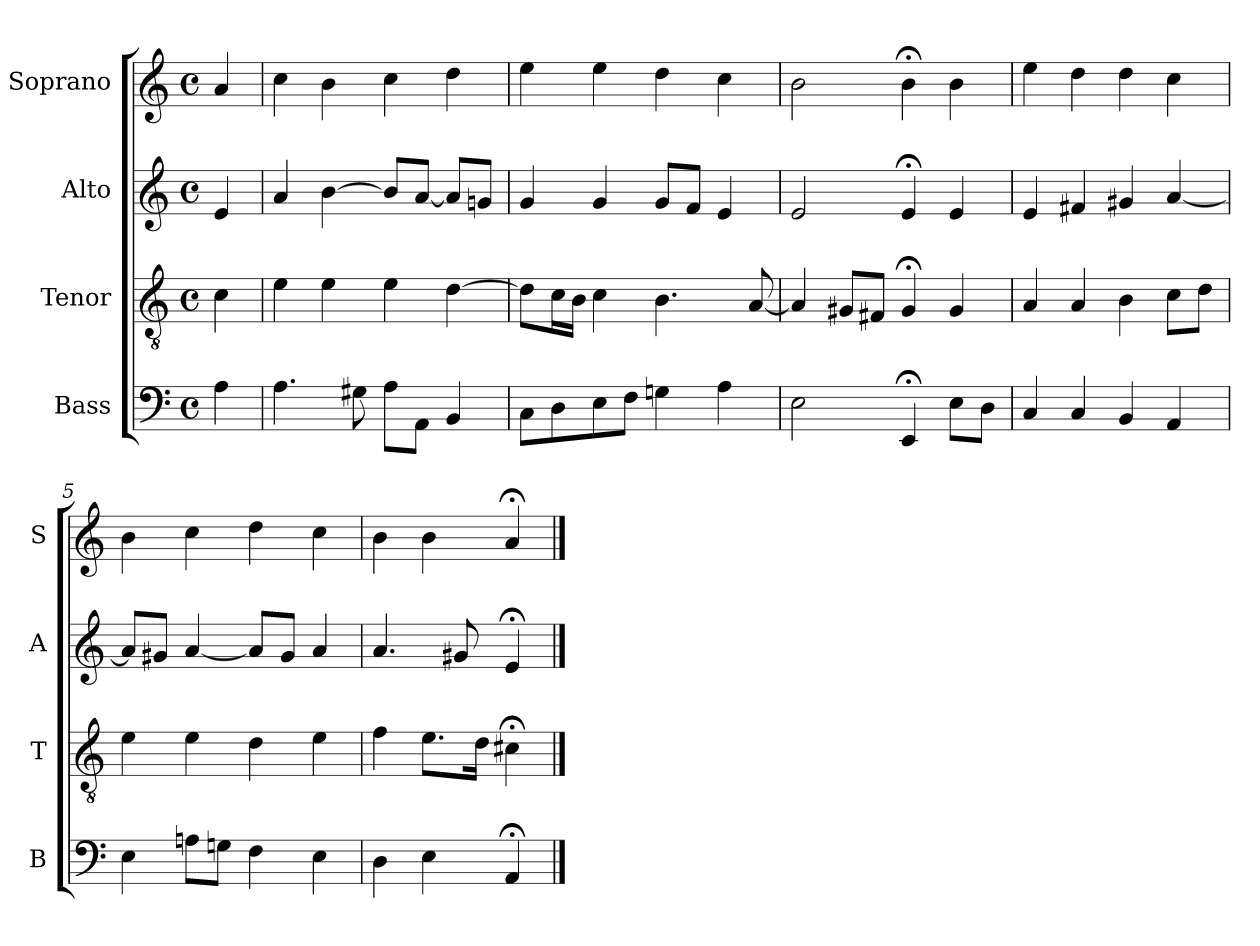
**kern	**kern	**kern	**kern
*part4	*part3	*part2	*part1
*staff4	*staff3	*staff2	*staff1
*I"Bass	*I"Tenor	*I"Alto	*I"Soprano
*I'B	*I'T	*I'A	*I'S
*clefF4	*clefGv2	*clefG2	*clefG2
*k[]	*k[]	*k[]	*k[]
*a:	*a:	*a:	*a:
*M4/4	*M4/4	*M4/4	*M4/4
*met(c)	*met(c)	*met(c)	*met(c)
*MM100	*MM100	*MM100	*MM100
=	=	=	=
4A	4c	4e	4a
=1	=1	=1	=1
4.A	4e	4a	4cc
.	4e	[4b	4b
8G#X	.	.	.
8AL	4e	8bL]	4cc
8AAJ	.	[8aJ	.
4BB	[4d	8aL]	4dd
.	.	8gnJ	.
=2	=2	=2	=2
8CL	8dL]	4g	4ee
8D	16cL	.	.
.	16BJJ	.	.
8E	4c	4g	4ee
8FJ	.	.	.
4Gn	4.B	8gL	4dd
.	.	8fJ	.
4A	.	4e	4cc
.	[8A	.	.
=3	=3	=3	=3
2E	4A]	2e	2b
.	8G#XL	.	.
.	8F#XJ	.	.
4EE;<	4G#;<	4e;<	4b;<
8EL	4G#	4e	4b
8DJ	.	.	.
=4	=4	=4	=4
4C	4A	4e	4ee
4Ci	4Ai	4f#Xi	4ddi
4BB	4B	4g#X	4dd
4AA	8cL	[4a	4cc
.	8dJ	.	.
=5	=5	=5	=5
4E	4e	8aL]	4b
.	.	8g#XJ	.
8AnL	4e	[4a	4cc
8GnJ	.	.	.
4F	4d	8aL]	4dd
.	.	8g#J	.
4E	4e	4a	4cc
=6	=6	=6	=6
4D	4f	4.a	4b
4E	8.eL	.	4b
.	.	8g#X	.
.	16dJk	.	.
4AA;<	4c#X;<	4e;<	4a;<
==	==	==	==
*-	*-	*-	*-
